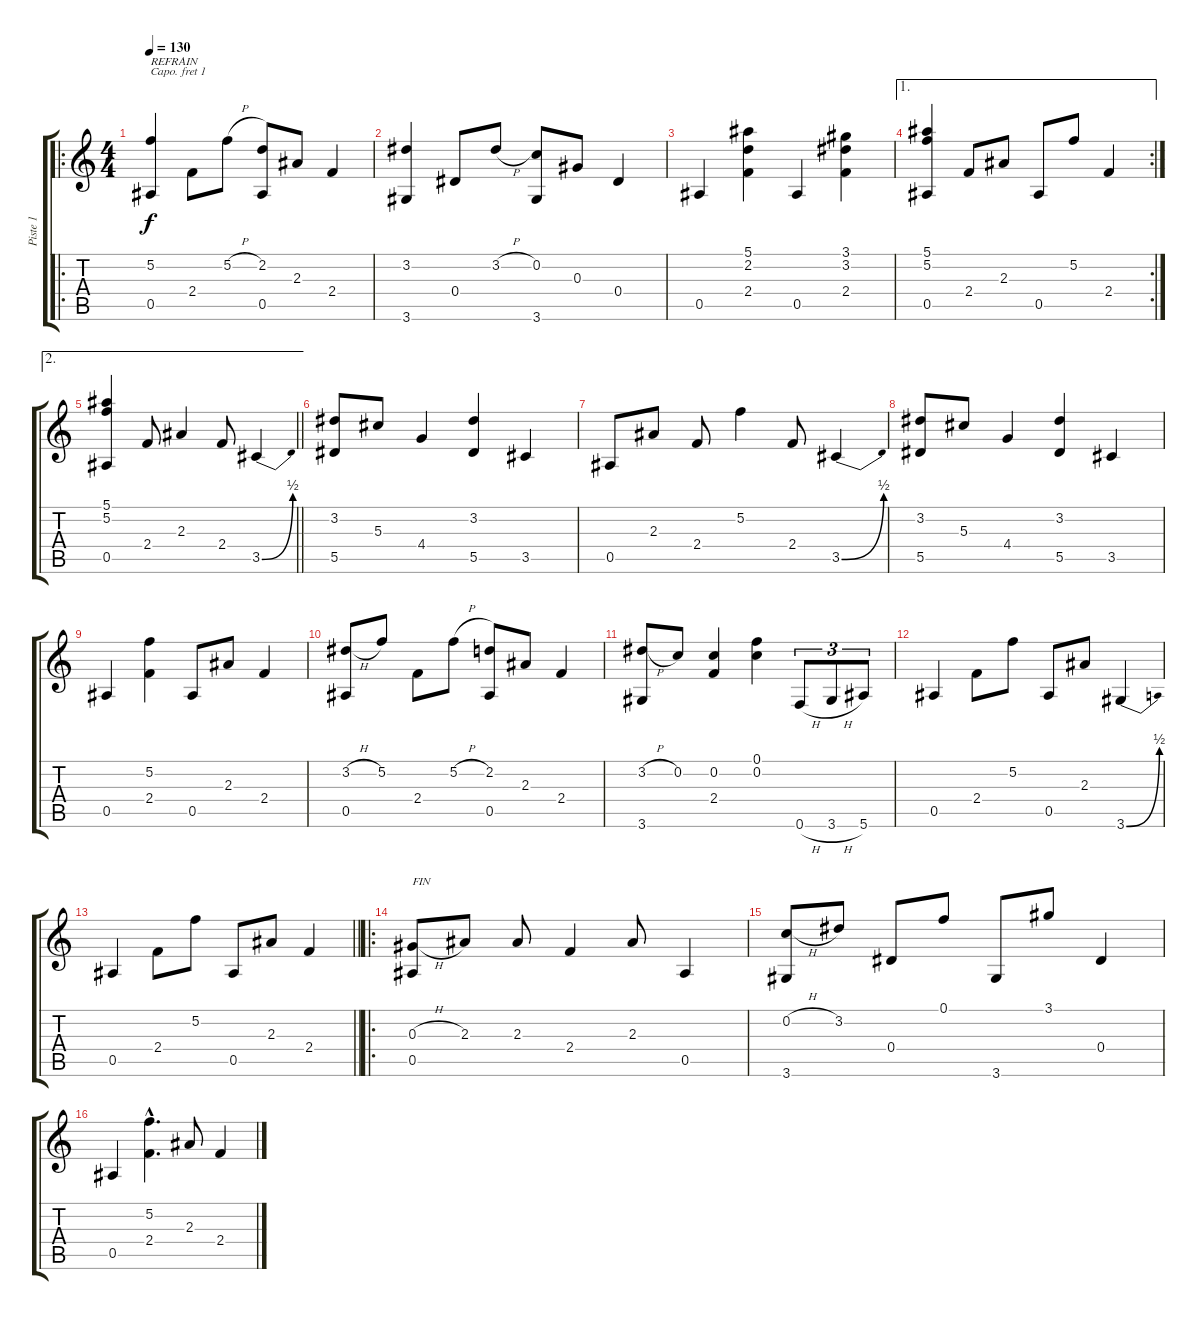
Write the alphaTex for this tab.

\track ("Piste 1" "Piste 1") {instrument acousticguitarsteel}
\staff {score tabs}
\capo 1
\tuning (E4 B3 G3 D3 A2 E2) {hide}
\ro
\ts (4 4)
\tempo 130
\clef g2
\ks c
(5.2 0.5).4{txt "REFRAIN" dy f} 2.4.8 5.2{h}.8 (2.2 0.5).8 2.3.8 2.4.4 |
(3.2 3.6).4 0.4.8 3.2{h}.8 (0.2 3.6).8 0.3.8 0.4.4 |
0.5.4 (5.1 2.2 2.4).4 0.5.4 (3.1 3.2 2.4).4 |
\ae 1
\rc 2
(5.1 5.2 0.5).4 2.4.8 2.3.8 0.5.8 5.2.8 2.4.4 |
\ae 2
\barLineRight lightlight
(5.1 5.2 0.5).4 2.4.8 2.3.4 2.4.8 3.5{be (bend 0 0 60 2)}.4 |
(3.2 5.5).8 5.3.8 4.4.4 (3.2 5.5).4 3.5.4 |
0.5.8 2.3.8 2.4.8 5.2.4 2.4.8 3.5{be (bend 0 0 60 2)}.4 |
(3.2 5.5).8 5.3.8 4.4.4 (3.2 5.5).4 3.5.4 |
0.5.4 (5.2 2.4).4 0.5.8 2.3.8 2.4.4 |
(3.2{h} 0.5).8 5.2.8 2.4.8 5.2{h}.8 (2.2 0.5).8 2.3.8 2.4.4 |
(3.2{h} 3.6).8 0.2.8 (0.2 2.4).4 (0.1 0.2).4 0.6{h}.8{tu (3 2)} 3.6{h}.8{tu (3 2)} 5.6.8{tu (3 2)} |
0.5.4 2.4.8 5.2.8 0.5.8 2.3.8 3.6{be (bend 0 0 60 2)}.4 |
\barLineRight lightlight
0.5.4 2.4.8 5.2.8 0.5.8 2.3.8 2.4.4 |
\ro
(0.3{h} 0.5).8{txt "FIN"} 2.3.8 2.3.8 2.4.4 2.3.8 0.5.4 |
(0.2{h} 3.6).8 3.2.8 0.4.8 0.1.8 3.6.8 3.1.8 0.4.4 |
0.5.4 (5.2{hac} 2.4{hac}).4{d} 2.3.8 2.4.4
